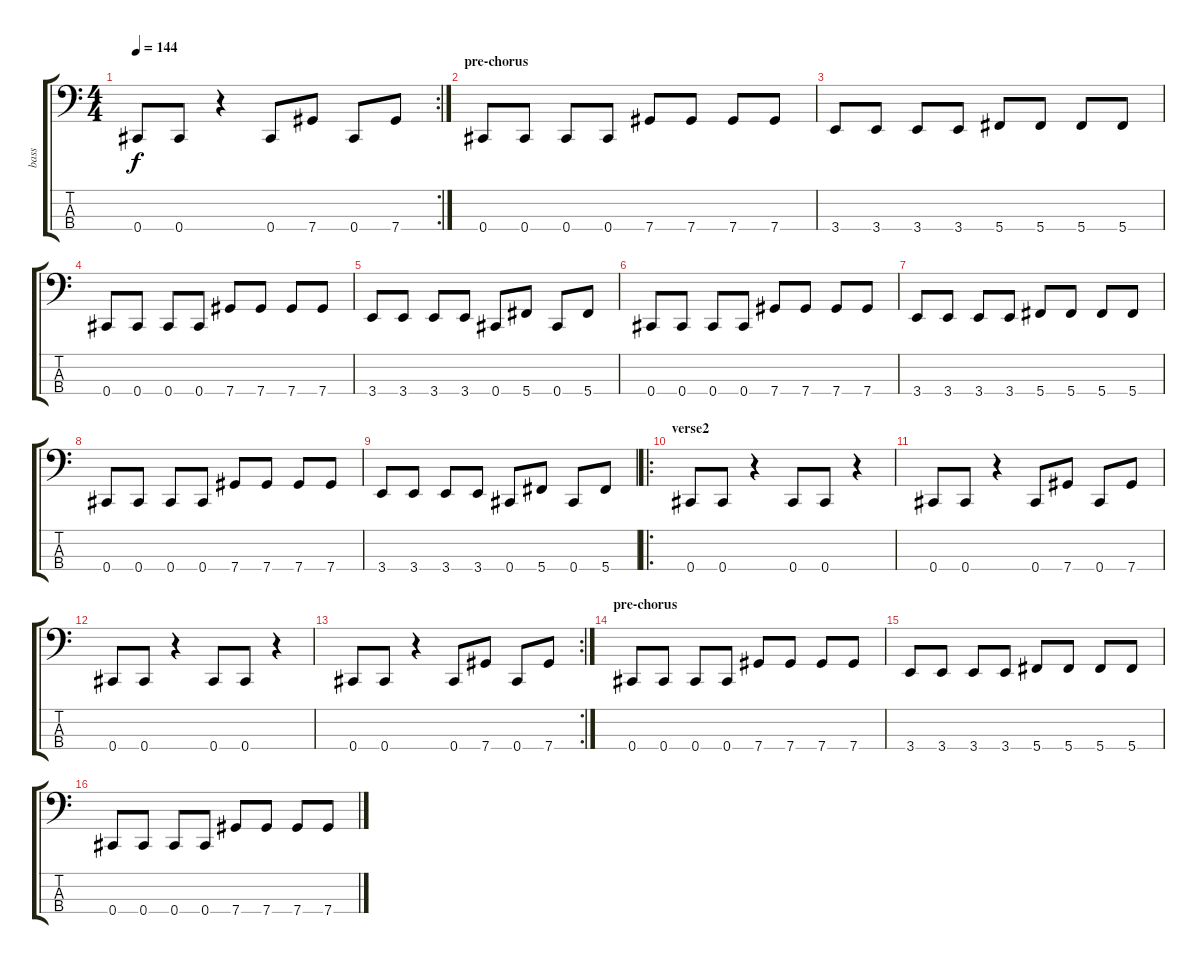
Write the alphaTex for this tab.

\track ("bass" "bass") {instrument electricbassfinger}
\staff {score tabs}
\tuning (Gb2 Db2 Ab1 Db1) {hide}
\rc 2
\ts (4 4)
\tempo 144
\clef f4
\ks c
0.4.8{dy f} 0.4.8 r.4 0.4.8 7.4.8 0.4.8 7.4.8 |
\section ("" "pre-chorus")
0.4.8 0.4.8 0.4.8 0.4.8 7.4.8 7.4.8 7.4.8 7.4.8 |
3.4.8 3.4.8 3.4.8 3.4.8 5.4.8 5.4.8 5.4.8 5.4.8 |
0.4.8 0.4.8 0.4.8 0.4.8 7.4.8 7.4.8 7.4.8 7.4.8 |
3.4.8 3.4.8 3.4.8 3.4.8 0.4.8 5.4.8 0.4.8 5.4.8 |
0.4.8 0.4.8 0.4.8 0.4.8 7.4.8 7.4.8 7.4.8 7.4.8 |
3.4.8 3.4.8 3.4.8 3.4.8 5.4.8 5.4.8 5.4.8 5.4.8 |
0.4.8 0.4.8 0.4.8 0.4.8 7.4.8 7.4.8 7.4.8 7.4.8 |
3.4.8 3.4.8 3.4.8 3.4.8 0.4.8 5.4.8 0.4.8 5.4.8 |
\ro
\section ("" "verse2")
0.4.8 0.4.8 r.4 0.4.8 0.4.8 r.4 |
0.4.8 0.4.8 r.4 0.4.8 7.4.8 0.4.8 7.4.8 |
0.4.8 0.4.8 r.4 0.4.8 0.4.8 r.4 |
\rc 2
0.4.8 0.4.8 r.4 0.4.8 7.4.8 0.4.8 7.4.8 |
\section ("" "pre-chorus")
0.4.8 0.4.8 0.4.8 0.4.8 7.4.8 7.4.8 7.4.8 7.4.8 |
3.4.8 3.4.8 3.4.8 3.4.8 5.4.8 5.4.8 5.4.8 5.4.8 |
0.4.8 0.4.8 0.4.8 0.4.8 7.4.8 7.4.8 7.4.8 7.4.8
